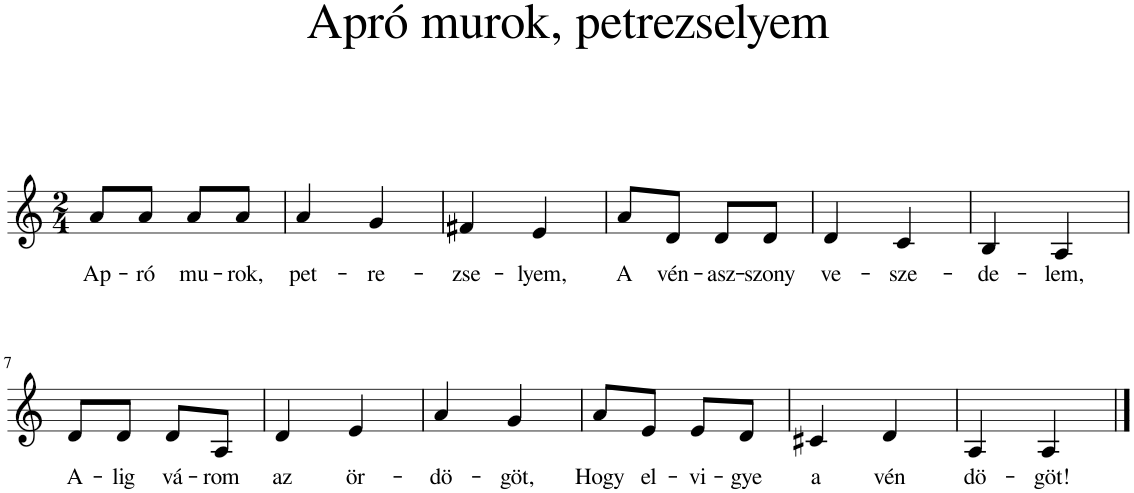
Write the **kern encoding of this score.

**kern	**text
*part1	*part1
*staff1	*staff1
*I"Piano	*
*I'Pno	*
*clefG2	*
*k[]	*
*M2/4	*
=1	=1
!	!LO:LY:b
8a/L	Ap-
!	!LO:LY:b
8a/J	-ró
!	!LO:LY:b
8a/L	mu-
!	!LO:LY:b
8a/J	-rok,
=2	=2
!	!LO:LY:b
4a/	pet-
!	!LO:LY:b
4g/	-re-
=3	=3
!	!LO:LY:b
4f#X/	-zse-
!	!LO:LY:b
4e/	-lyem,
=4	=4
!	!LO:LY:b
8a/L	A
!	!LO:LY:b
8d/J	vén-
!	!LO:LY:b
8d/L	-asz-
!	!LO:LY:b
8d/J	-szony
=5	=5
!	!LO:LY:b
4d/	ve-
!	!LO:LY:b
4c/	-sze-
=6	=6
!	!LO:LY:b
4B/	-de-
!	!LO:LY:b
4A/	-lem,
!!LO:LB:g=z
=7	=7
!	!LO:LY:b
8d/L	A-
!	!LO:LY:b
8d/J	-lig
!	!LO:LY:b
8d/L	vá-
!	!LO:LY:b
8A/J	-rom
=8	=8
!	!LO:LY:b
4d/	az
!	!LO:LY:b
4e/	ör-
=9	=9
!	!LO:LY:b
4a/	-dö-
!	!LO:LY:b
4g/	-göt,
=10	=10
!	!LO:LY:b
8a/L	Hogy
!	!LO:LY:b
8e/J	el-
!	!LO:LY:b
8e/L	-vi-
!	!LO:LY:b
8d/J	-gye
=11	=11
!	!LO:LY:b
4c#X/	a
!	!LO:LY:b
4d/	vén
=12	=12
!	!LO:LY:b
4A/	dö-
!	!LO:LY:b
4A/	-göt!
==	==
*-	*-
